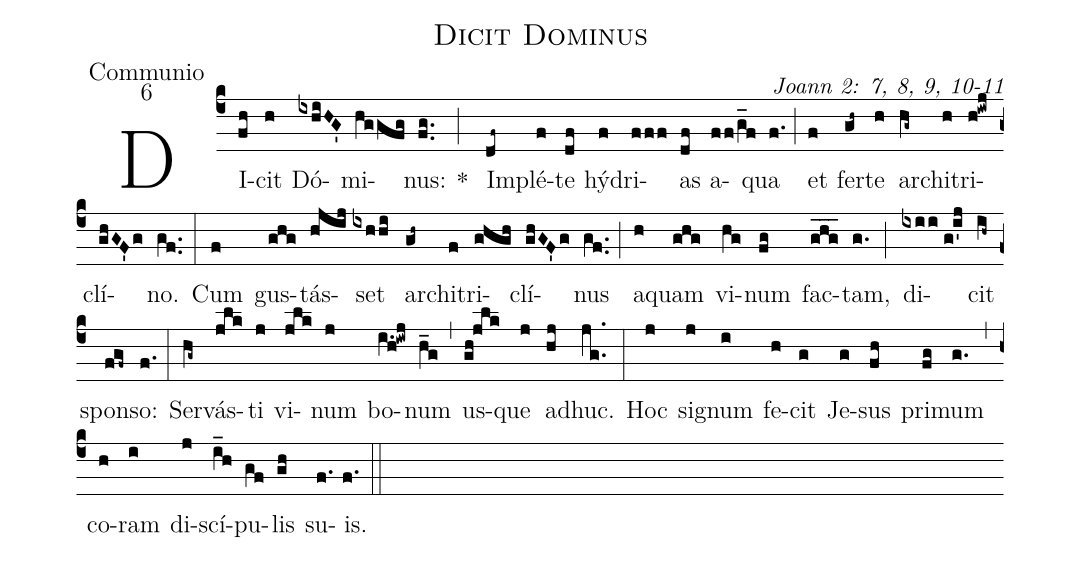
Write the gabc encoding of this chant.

name: Dicit Dominus;
office-part: Communio;
mode: 6;
commentary: Joann 2: 7, 8, 9, 10-11;
%%
(c4) DI(fh)cit(h) Dó(ixhiHG')mi(hggfg)nus:(fg..) *(;) ~Im(df~)plé(f)te(df) hý(f)dri(fff)as(df) a(ff/g_f)qua(f.) (;) et(f) fer(gh~)te(h) ar(hg~)chi(h)tri(h!iwj)clí(ghGF'g)no.(gf..) (:)
Cum(f) gus(ghg)tás(hjij)set(ixhhi) ar(gh~)chi(f)tri(ghgh)clí(ghGF'g)nus(gf..) (;) a(h)quam(ghg) vi(hg)num(fg) fac(ghg___)tam,(g.) (;) di(ixii//g!i'j)cit(ih~) spon(fgf~)so:(f.) (:)
Ser(hg~)vás(jlk)ti(j) vi(jlk)num(j) bo(i.h!iwj)num(h_g) (,) us(gh!jlk)que(j) ad(hj)huc.(jg..) (:)
Hoc(j) si(j)gnum(i) fe(h)cit(g) Je(g)sus(fh) pri(fg)mum(g.) (,) co(h)ram(i) di(j)scí(i_h)pu(gf)lis(gh) su(f.)is.(f.) (::)
